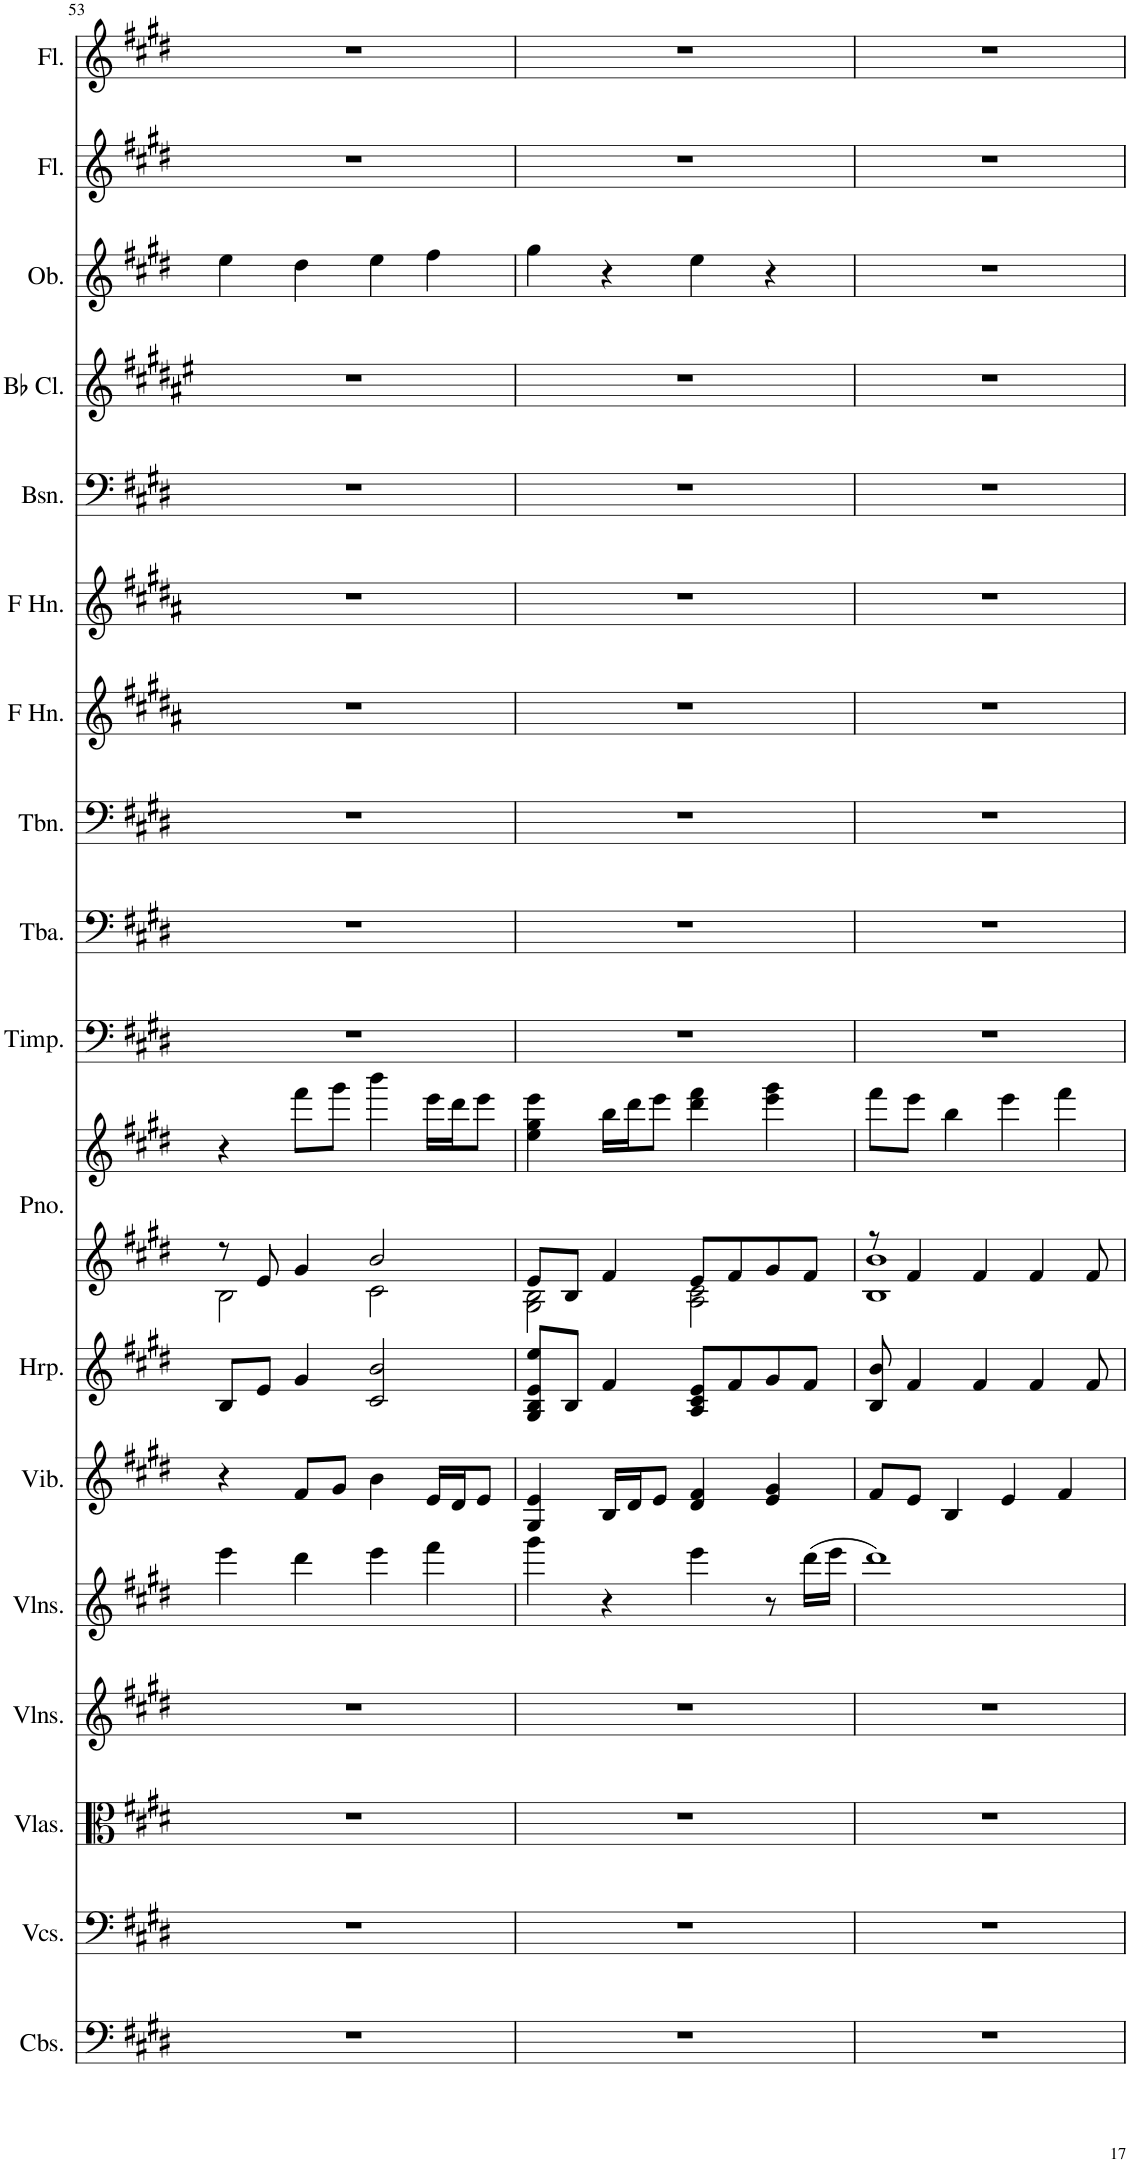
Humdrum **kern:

**kern	**kern	**kern	**kern	**kern	**kern	**kern	**kern	**kern	**kern	**kern	**kern	**kern	**kern	**kern	**kern	**kern	**kern	**kern
*part18	*part17	*part16	*part15	*part14	*part13	*part12	*part11	*part11	*part10	*part9	*part8	*part7	*part6	*part5	*part4	*part3	*part2	*part1
*staff19	*staff18	*staff17	*staff16	*staff15	*staff14	*staff13	*staff12	*staff11	*staff10	*staff9	*staff8	*staff7	*staff6	*staff5	*staff4	*staff3	*staff2	*staff1
*I"Contrabasses	*I"Violoncellos	*I"Violas	*I"Violins	*I"Violins	*I"Vibraphone	*I"Harp	*I"Piano	*	*I"Timpani	*I"Tuba	*I"Trombone	*I"Horn in F	*I"Horn in F	*I"Bassoon	*I"Bb Clarinet	*I"Oboe	*I"Flute	*I"Flute
*I'Cbs.	*I'Vcs.	*I'Vlas.	*I'Vlns.	*I'Vlns.	*I'Vib.	*I'Hrp.	*I'Pno.	*	*I'Timp.	*I'Tba.	*I'Tbn.	*	*	*I'Bsn.	*I'Bb Cl.	*I'Ob.	*I'Fl.	*I'Fl.
!!LO:PB:g=z
*clefF4	*clefF4	*clefC3	*clefG2	*clefG2	*clefG2	*clefG2	*clefG2	*clefG2	*clefF4	*clefF4	*clefF4	*clefG2	*clefG2	*clefF4	*clefG2	*clefG2	*clefG2	*clefG2
*Trd7c12	*	*	*	*	*	*	*	*	*	*	*	*Trd4c7	*Trd4c7	*	*Trd1c2	*	*	*
*k[f#c#g#d#]	*k[f#c#g#d#]	*k[f#c#g#d#]	*k[f#c#g#d#]	*k[f#c#g#d#]	*k[f#c#g#d#]	*k[f#c#g#d#]	*k[f#c#g#d#]	*k[f#c#g#d#]	*k[f#c#g#d#]	*k[f#c#g#d#]	*k[f#c#g#d#]	*k[f#c#g#d#a#]	*k[f#c#g#d#a#]	*k[f#c#g#d#]	*k[f#c#g#d#a#e#]	*k[f#c#g#d#]	*k[f#c#g#d#]	*k[f#c#g#d#]
*M4/4	*M4/4	*M4/4	*M4/4	*M4/4	*M4/4	*M4/4	*M4/4	*M4/4	*M4/4	*M4/4	*M4/4	*M4/4	*M4/4	*M4/4	*M4/4	*M4/4	*M4/4	*M4/4
=53	=53	=53	=53	=53	=53	=53	=53	=53	=53	=53	=53	=53	=53	=53	=53	=53	=53	=53
*	*	*	*	*	*	*	*^	*	*	*	*	*	*	*	*	*	*	*
1r	1r	1r	1r	4eee\	4r	8B/L	8r	2B\	4r	1r	1r	1r	1r	1r	1r	1r	4ee\	1r	1r
.	.	.	.	.	.	8e/J	8e/	.	.	.	.	.	.	.	.	.	.	.	.
.	.	.	.	4ddd#\	8f#/L	4g#/	4g#/	.	8fff#\L	.	.	.	.	.	.	.	4dd#\	.	.
.	.	.	.	.	8g#/J	.	.	.	8ggg#\J	.	.	.	.	.	.	.	.	.	.
.	.	.	.	4eee\	4b\	2c#/ 2b/	2b/	2c#\	4bbb\	.	.	.	.	.	.	.	4ee\	.	.
.	.	.	.	4fff#\	16e/LL	.	.	.	16eee\LL	.	.	.	.	.	.	.	4ff#\	.	.
.	.	.	.	.	16d#/J	.	.	.	16ddd#\J	.	.	.	.	.	.	.	.	.	.
.	.	.	.	.	8e/J	.	.	.	8eee\J	.	.	.	.	.	.	.	.	.	.
=54	=54	=54	=54	=54	=54	=54	=54	=54	=54	=54	=54	=54	=54	=54	=54	=54	=54	=54	=54
1r	1r	1r	1r	4ggg#\	4G#/ 4e/	8G#/ 8B/ 8e/ 8ee/L	8e/L	2G#\ 2B\	4ee\ 4gg#\ 4eee\	1r	1r	1r	1r	1r	1r	1r	4gg#\	1r	1r
.	.	.	.	.	.	8B/J	8B/J	.	.	.	.	.	.	.	.	.	.	.	.
.	.	.	.	4r	16B/LL	4f#/	4f#/	.	16bb\LL	.	.	.	.	.	.	.	4r	.	.
.	.	.	.	.	16d#/J	.	.	.	16ddd#\J	.	.	.	.	.	.	.	.	.	.
.	.	.	.	.	8e/J	.	.	.	8eee\J	.	.	.	.	.	.	.	.	.	.
.	.	.	.	4eee\	4d#/ 4f#/	8A/ 8c#/ 8e/L	8e/L	2A\ 2c#\	4ddd#\ 4fff#\	.	.	.	.	.	.	.	4ee\	.	.
.	.	.	.	.	.	8f#/	8f#/	.	.	.	.	.	.	.	.	.	.	.	.
.	.	.	.	8r	4e/ 4g#/	8g#/	8g#/	.	4eee\ 4ggg#\	.	.	.	.	.	.	.	4r	.	.
.	.	.	.	(16ddd#\LL	.	8f#/J	8f#/J	.	.	.	.	.	.	.	.	.	.	.	.
.	.	.	.	16eee\JJ	.	.	.	.	.	.	.	.	.	.	.	.	.	.	.
=55	=55	=55	=55	=55	=55	=55	=55	=55	=55	=55	=55	=55	=55	=55	=55	=55	=55	=55	=55
1r	1r	1r	1r	1ddd#)	8f#/L	8B/ 8b/	8r	1B 1b	8fff#\L	1r	1r	1r	1r	1r	1r	1r	1r	1r	1r
.	.	.	.	.	8e/J	4f#/	4f#/	.	8eee\J	.	.	.	.	.	.	.	.	.	.
.	.	.	.	.	4B/	.	.	.	4bb\	.	.	.	.	.	.	.	.	.	.
.	.	.	.	.	.	4f#/	4f#/	.	.	.	.	.	.	.	.	.	.	.	.
.	.	.	.	.	4e/	.	.	.	4eee\	.	.	.	.	.	.	.	.	.	.
.	.	.	.	.	.	4f#/	4f#/	.	.	.	.	.	.	.	.	.	.	.	.
.	.	.	.	.	4f#/	.	.	.	4fff#\	.	.	.	.	.	.	.	.	.	.
.	.	.	.	.	.	8f#/	8f#/	.	.	.	.	.	.	.	.	.	.	.	.
*	*	*	*	*	*	*	*v	*v	*	*	*	*	*	*	*	*	*	*	*
=	=	=	=	=	=	=	=	=	=	=	=	=	=	=	=	=	=	=
*-	*-	*-	*-	*-	*-	*-	*-	*-	*-	*-	*-	*-	*-	*-	*-	*-	*-	*-
